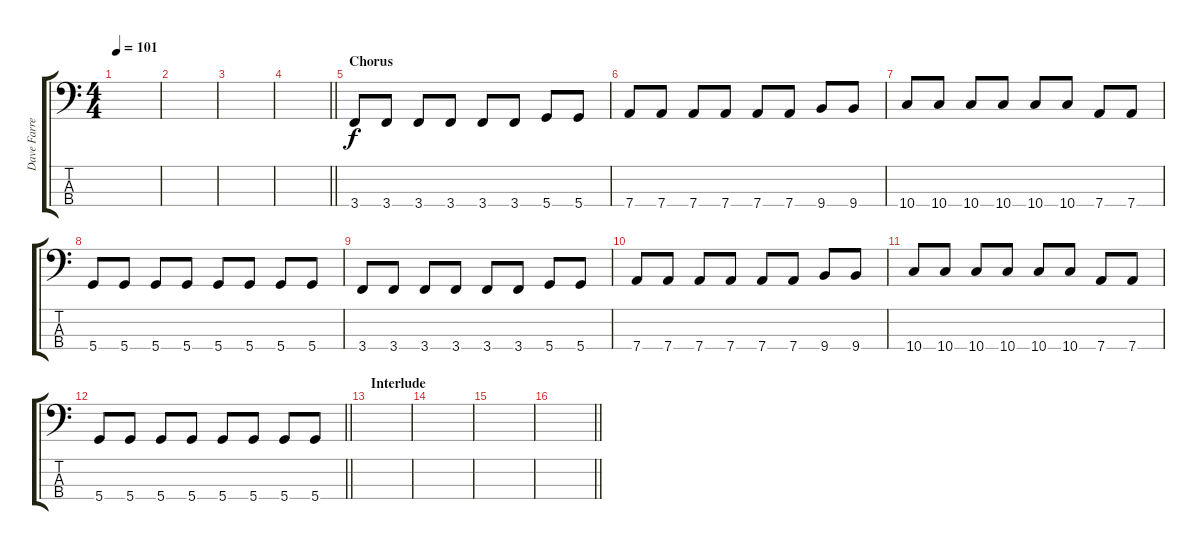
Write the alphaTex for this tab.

\track ("Dave Farrell" "Dave Farre") {instrument electricbassfinger}
\staff {score tabs}
\tuning (G2 D2 A1 D1) {hide}
\ts (4 4)
\tempo 101
\clef f4
\ks c
|
|
|
\barLineRight lightlight
|
\section ("" "Chorus")
3.4.8 3.4.8 3.4.8 3.4.8 3.4.8 3.4.8 5.4.8 5.4.8 |
7.4.8 7.4.8 7.4.8 7.4.8 7.4.8 7.4.8 9.4.8 9.4.8 |
10.4.8 10.4.8 10.4.8 10.4.8 10.4.8 10.4.8 7.4.8 7.4.8 |
5.4.8 5.4.8 5.4.8 5.4.8 5.4.8 5.4.8 5.4.8 5.4.8 |
3.4.8 3.4.8 3.4.8 3.4.8 3.4.8 3.4.8 5.4.8 5.4.8 |
7.4.8 7.4.8 7.4.8 7.4.8 7.4.8 7.4.8 9.4.8 9.4.8 |
10.4.8 10.4.8 10.4.8 10.4.8 10.4.8 10.4.8 7.4.8 7.4.8 |
\barLineRight lightlight
5.4.8 5.4.8 5.4.8 5.4.8 5.4.8 5.4.8 5.4.8 5.4.8 |
\section ("" "Interlude")
|
|
|
\barLineRight lightlight
